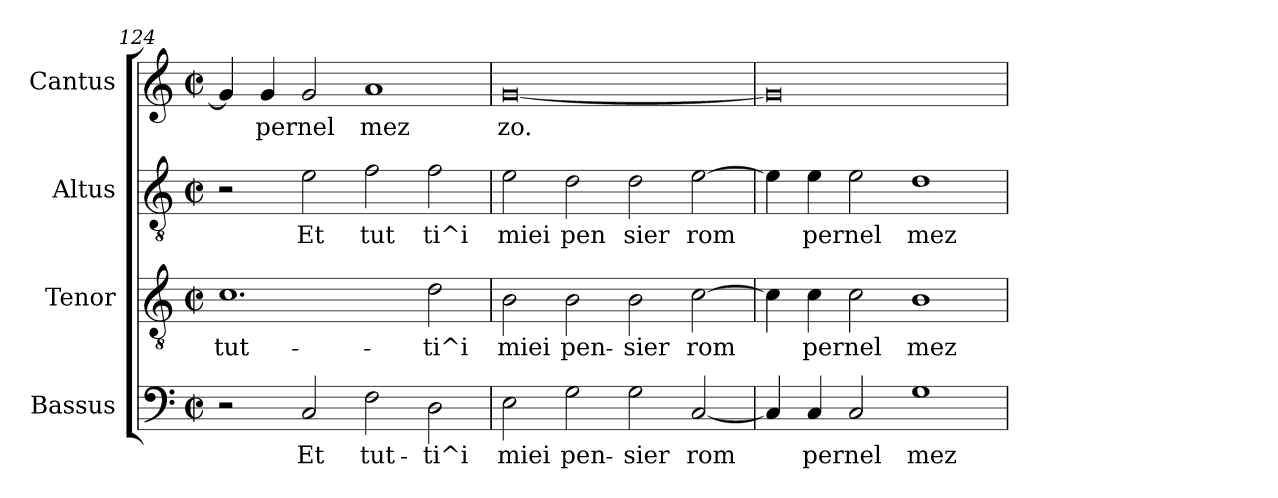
**kern	**text	**kern	**text	**kern	**text	**kern	**text
*part4	*part4	*part3	*part3	*part2	*part2	*part1	*part1
*staff4	*staff4	*staff3	*staff3	*staff2	*staff2	*staff1	*staff1
*I"Bassus	*	*I"Tenor	*	*I"Altus	*	*I"Cantus	*
*I'Bassus	*	*I'Tenor	*	*I'Altus	*	*I'Cantus	*
*clefF4	*	*clefGv2	*	*clefGv2	*	*clefG2	*
*k[]	*	*k[]	*	*k[]	*	*k[]	*
*C:	*	*C:	*	*C:	*	*C:	*
*M2/2	*	*M2/2	*	*M2/2	*	*M2/2	*
*met(c|)	*	*met(c|)	*	*met(c|)	*	*met(c|)	*
=124	=124	=124	=124	=124	=124	=124	=124
!	!	!	!LO:LY:b:cj	!	!	!	!LO:LY:b:cj
2r	.	1.c	tut-	2r	.	4g/]	.
!	!	!	!	!	!	!	!LO:LY:b:cj
.	.	.	.	.	.	4g/	pernel
!	!LO:LY:b:cj	!	!	!	!LO:LY:b:cj	!	!LO:LY:b:cj
2C/	Et	.	.	2e\	Et	2g/	.
!	!LO:LY:b:cj	!	!	!	!LO:LY:b:cj	!	!LO:LY:b:cj
2F\	tut-	.	.	2f\	tut	1a	mez
!	!LO:LY:b:cj	!	!LO:LY:b:cj	!	!LO:LY:b:cj	!	!
2D\	-ti^i	2d\	-ti^i	2f\	ti^i	.	.
=125	=125	=125	=125	=125	=125	=125	=125
!	!LO:LY:b:cj	!	!LO:LY:b:cj	!	!LO:LY:b:cj	!	!LO:LY:b:cj
2E\	miei	2B\	miei	2e\	miei	[<0g	zo.
!	!LO:LY:b:cj	!	!LO:LY:b:cj	!	!LO:LY:b:cj	!	!
2G\	pen-	2B\	pen-	2d\	pen	.	.
!	!LO:LY:b:cj	!	!LO:LY:b:cj	!	!LO:LY:b:cj	!	!
2G\	-sier	2B\	-sier	2d\	sier	.	.
!	!LO:LY:b:cj	!	!LO:LY:b:cj	!	!LO:LY:b:cj	!	!
[<2C/	rom-	[>2c\	rom-	[>2e\	rom	.	.
=126	=126	=126	=126	=126	=126	=126	=126
!	!LO:LY:b:cj	!	!LO:LY:b:cj	!	!LO:LY:b:cj	!	!LO:LY:b:cj
4C/]	--	4c\]	--	4e\]	.	0g]	.
!	!LO:LY:b:cj	!	!LO:LY:b:cj	!	!LO:LY:b:cj	!	!
4C/	-pernel	4c\	-pernel	4e\	pernel	.	.
!	!LO:LY:b:cj	!	!LO:LY:b:cj	!	!LO:LY:b:cj	!	!
2C/	.	2c\	.	2e\	.	.	.
!	!LO:LY:b:cj	!	!LO:LY:b:cj	!	!LO:LY:b:cj	!	!
1G	mez-	1B	mez-	1d	mez	.	.
=	=	=	=	=	=	=	=
*-	*-	*-	*-	*-	*-	*-	*-
